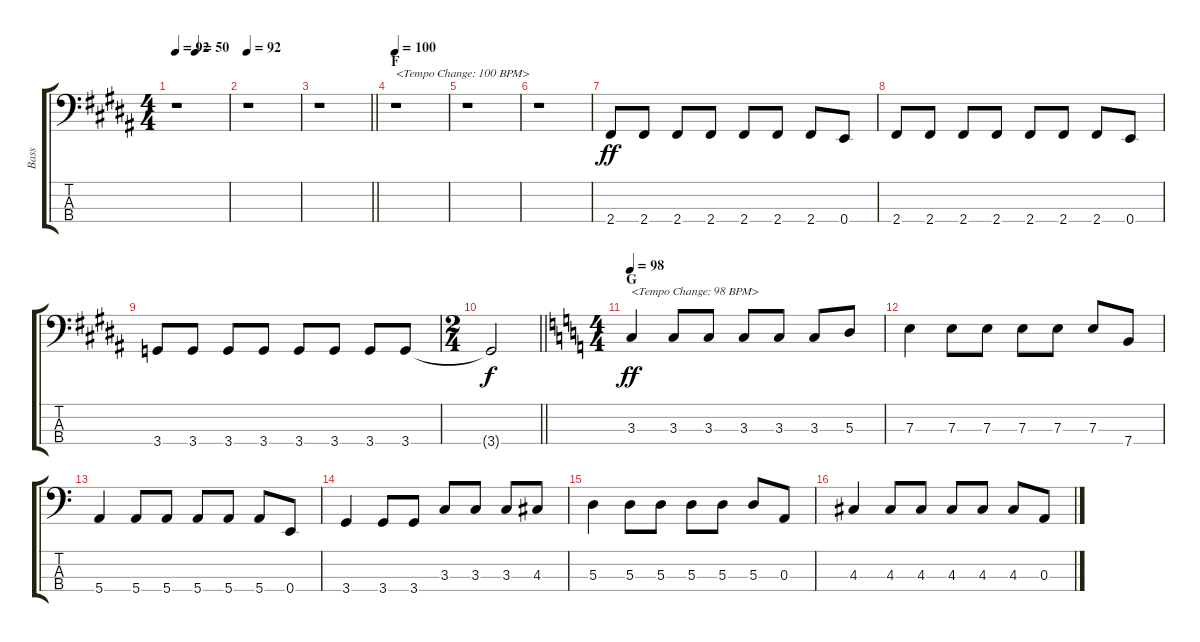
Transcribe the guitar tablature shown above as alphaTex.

\track ("Bass" "Bass") {instrument electricbasspick}
\staff {score tabs}
\tuning (G2 D2 A1 E1) {hide}
\ts (4 4)
\tempo 92
\tempo (50 0.375)
\clef f4
\ks b
r.1{dy ff} |
\tempo 92
r.1 |
\barLineRight lightlight
r.1 |
\section ("" "F")
\tempo 100
r.1{txt "<Tempo Change: 100 BPM>"} |
r.1 |
r.1 |
2.4.8 2.4.8 2.4.8 2.4.8 2.4.8 2.4.8 2.4.8 0.4.8 |
2.4.8 2.4.8 2.4.8 2.4.8 2.4.8 2.4.8 2.4.8 0.4.8 |
3.4.8 3.4.8 3.4.8 3.4.8 3.4.8 3.4.8 3.4.8 3.4.8 |
\ts (2 4)
\barLineRight lightlight
3.4{t}.2{dy f} |
\ts (4 4)
\section ("" "G")
\tempo 98
\ks c
3.3.4{txt "<Tempo Change: 98 BPM>" dy ff} 3.3.8 3.3.8 3.3.8 3.3.8 3.3.8 5.3.8 |
7.3.4 7.3.8 7.3.8 7.3.8 7.3.8 7.3.8 7.4.8 |
5.4.4 5.4.8 5.4.8 5.4.8 5.4.8 5.4.8 0.4.8 |
3.4.4 3.4.8 3.4.8 3.3.8 3.3.8 3.3.8 4.3.8 |
5.3.4 5.3.8 5.3.8 5.3.8 5.3.8 5.3.8 0.3.8 |
4.3.4 4.3.8 4.3.8 4.3.8 4.3.8 4.3.8 0.3.8
